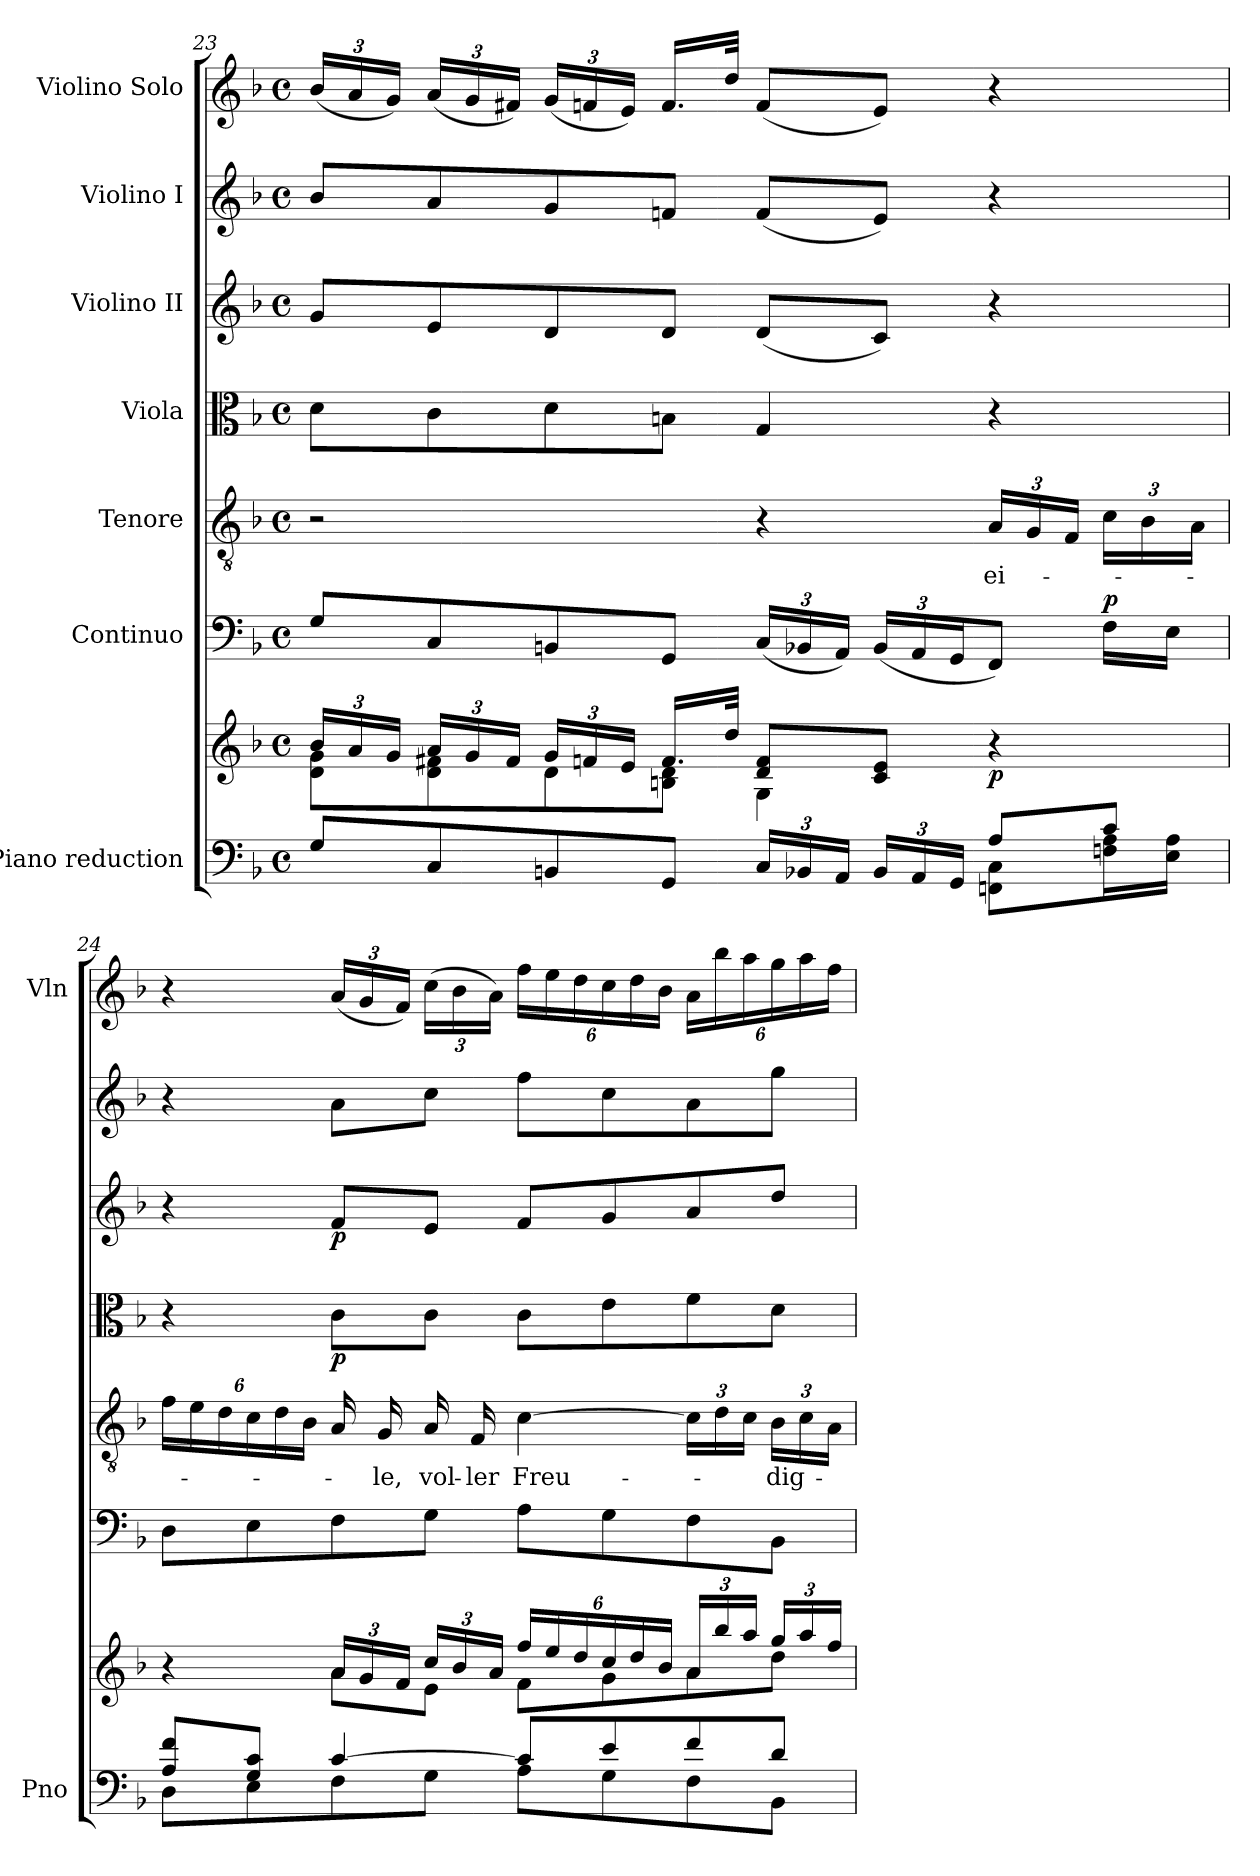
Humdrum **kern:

**kern	**kern	**dynam	**kern	**dynam	**kern	**text	**kern	**dynam	**kern	**dynam	**kern	**dynam	**kern
*part7	*part7	*part7	*part6	*part6	*part5	*part5	*part4	*part4	*part3	*part3	*part2	*part2	*part1
*staff8	*staff7	*staff7/8	*staff6	*staff6	*staff5	*staff5	*staff4	*staff4	*staff3	*staff3	*staff2	*staff2	*staff1
*I"Piano reduction	*	*	*I"Continuo	*	*I"Tenore	*	*I"Viola	*	*I"Violino II	*	*I"Violino I	*	*I"Violino Solo
*I'Pno	*	*	*	*	*	*	*	*	*	*	*	*	*I'Vln
!!LO:PB:g=z
*clefF4	*clefG2	*	*clefF4	*	*clefGv2	*	*clefC3	*	*clefG2	*	*clefG2	*	*clefG2
*k[b-]	*k[b-]	*	*k[b-]	*	*k[b-]	*	*k[b-]	*	*k[b-]	*	*k[b-]	*	*k[b-]
*M4/4	*M4/4	*	*M4/4	*	*M4/4	*	*M4/4	*	*M4/4	*	*M4/4	*	*M4/4
*met(c)	*met(c)	*	*met(c)	*	*met(c)	*	*met(c)	*	*met(c)	*	*met(c)	*	*met(c)
=23	=23	=23	=23	=23	=23	=23	=23	=23	=23	=23	=23	=23	=23
*^	*	*	*	*	*	*	*	*	*	*	*	*	*
*	*	*Xbrackettup	*	*	*	*	*	*	*	*	*	*	*	*Xbrackettup
*	*	*^	*	*	*	*	*	*	*	*	*	*	*	*
2.ryy	8G/L	24b-/LL	8d\ 8g\L	.	8G/L	.	2r	.	8d\L	.	8g/L	.	8b-/L	.	(24b-/LL
.	.	24a/	.	.	.	.	.	.	.	.	.	.	.	.	24a/
.	.	24g/JJ	.	.	.	.	.	.	.	.	.	.	.	.	24g/JJ)
.	8C/	24a/LL	8d\ 8f#X\	.	8C/	.	.	.	8c\	.	8e/	.	8a/	.	(24a/LL
.	.	24g/	.	.	.	.	.	.	.	.	.	.	.	.	24g/
.	.	24f#/JJ	.	.	.	.	.	.	.	.	.	.	.	.	24f#X/JJ)
.	8BBn/	24g/LL	8d\	.	8BBn/	.	.	.	8d\	.	8d/	.	8g/	.	(24g/LL
.	.	24fn/	.	.	.	.	.	.	.	.	.	.	.	.	24fn/
.	.	24e/JJ	.	.	.	.	.	.	.	.	.	.	.	.	24e/JJ)
.	8GG/J	16.f/LL	8Bn\ 8d\J	.	8GG/J	.	.	.	8Bn\J	.	8d/J	.	8fn/J	.	16.f/LL
.	.	32dd/JJk	.	.	.	.	.	.	.	.	.	.	.	.	32dd/JJk
*	*Xbrackettup	*	*	*	*Xbrackettup	*	*	*	*	*	*	*	*	*	*
.	24C/LL	8d/ 8f/L	4G\	.	(24C/LL	.	4r	.	4G/	.	(8d/L	.	(8f/L	.	(8f/L
.	24BB-X/	.	.	.	24BB-X/	.	.	.	.	.	.	.	.	.	.
.	24AA/JJ	.	.	.	24AA/JJ)	.	.	.	.	.	.	.	.	.	.
.	24BB-/LL	8c/ 8e/J	.	.	(24BB-/LL	.	.	.	.	.	8c/J)	.	8e/J)	.	8e/J)
.	24AA/	.	.	.	24AA/	.	.	.	.	.	.	.	.	.	.
.	24GG/JJ	.	.	.	24GG/J	.	.	.	.	.	.	.	.	.	.
*	*	*	*	*	*	*	*Xbrackettup	*	*	*	*	*	*	*	*
!	!	!	!	!LO:DY:b	!	!	!	!LO:LY:b	!	!	!	!	!	!	!
8A/L	8FFn\ 8C\L	4r	4ryy	p	8FF/J)	.	24A/LL	ei-	4r	.	4r	.	4r	.	4r
.	.	.	.	.	.	.	24G/	.	.	.	.	.	.	.	.
.	.	.	.	.	.	.	24F/JJ	.	.	.	.	.	.	.	.
!	!	!	!	!	!	!LO:DY:a	!	!	!	!	!	!	!	!	!
8c/J	16Fn\ 16A\L	.	.	.	16F\LL	p	24c\LL	.	.	.	.	.	.	.	.
.	.	.	.	.	.	.	24B-\	.	.	.	.	.	.	.	.
.	16E\ 16A\JJ	.	.	.	16E\JJ	.	.	.	.	.	.	.	.	.	.
.	.	.	.	.	.	.	24A\JJ	.	.	.	.	.	.	.	.
=24	=24	=24	=24	=24	=24	=24	=24	=24	=24	=24	=24	=24	=24	=24	=24
*	*	*	*	*	*	*	*brackettup	*	*	*	*	*	*	*	*
8A/ 8f/L	8D\L	4r	4ryy	.	8D\L	.	24f\LL	.	4r	.	4r	.	4r	.	4r
.	.	.	.	.	.	.	24e\	.	.	.	.	.	.	.	.
.	.	.	.	.	.	.	24d\	.	.	.	.	.	.	.	.
8G/ 8c/J	8E\	.	.	.	8E\	.	24c\	.	.	.	.	.	.	.	.
.	.	.	.	.	.	.	24d\	.	.	.	.	.	.	.	.
.	.	.	.	.	.	.	24B-\JJ	.	.	.	.	.	.	.	.
!	!	!	!	!	!	!	!	!	!	!LO:DY:b	!	!LO:DY:b	!	!LO:DY:b	!
!	!	!	!	!	!	!	!	!	!	!	!	!	!	!LO:DY:n=1:b	!
!	!	!	!	!	!	!	!	!	!	!	!	!	!	!LO:DY:n=2:b	!
[4c/	8F\	24a/LL	8a\L	.	8F\	.	16A/	.	8c\L	p	8f/L	p	8a\L	other-dynamics p other-dynamics	(24a/LL
.	.	24g/	.	.	.	.	.	.	.	.	.	.	.	.	24g/
!	!	!	!	!	!	!	!	!LO:LY:b	!	!	!	!	!	!	!
.	.	.	.	.	.	.	16G/	-le,	.	.	.	.	.	.	.
.	.	24f/JJ	.	.	.	.	.	.	.	.	.	.	.	.	24f/JJ)
!	!	!	!	!	!	!	!	!LO:LY:b	!	!	!	!	!	!	!
.	8G\J	24cc/LL	8e\J	.	8G\J	.	16A/	vol-	8c\J	.	8e/J	.	8cc\J	.	(24cc\LL
.	.	24b-/	.	.	.	.	.	.	.	.	.	.	.	.	24b-\
!	!	!	!	!	!	!	!	!LO:LY:b	!	!	!	!	!	!	!
.	.	.	.	.	.	.	16F/	-ler	.	.	.	.	.	.	.
.	.	24a/JJ	.	.	.	.	.	.	.	.	.	.	.	.	24a\JJ)
*	*	*brackettup	*	*	*	*	*	*	*	*	*	*	*	*	*
!	!	!	!	!	!	!	!	!LO:LY:b	!	!	!	!	!	!	!
*	*	*	*	*	*	*	*	*	*	*	*	*	*	*	*brackettup
8c/L]	8A\L	24ff/LL	8f\L	.	8A\L	.	[4c\	Freu-	8c\L	.	8f/L	.	8ff\L	.	24ff\LL
.	.	24ee/	.	.	.	.	.	.	.	.	.	.	.	.	24ee\
.	.	24dd/	.	.	.	.	.	.	.	.	.	.	.	.	24dd\
8e/	8G\	24cc/	8g\	.	8G\	.	.	.	8e\	.	8g/	.	8cc\	.	24cc\
.	.	24dd/	.	.	.	.	.	.	.	.	.	.	.	.	24dd\
.	.	24b-/JJ	.	.	.	.	.	.	.	.	.	.	.	.	24b-\JJ
*	*	*Xbrackettup	*	*	*	*	*Xbrackettup	*	*	*	*	*	*	*	*
8f/	8F\	24a/LL	8a\	.	8F\	.	24c\LL]	.	8f\	.	8a/	.	8a\	.	24a\LL
.	.	24bb-/	.	.	.	.	24d\	.	.	.	.	.	.	.	24bb-\
.	.	24aa/JJ	.	.	.	.	24c\JJ	.	.	.	.	.	.	.	24aa\
!	!	!	!	!	!	!	!	!LO:LY:b	!	!	!	!	!	!	!
8d/J	8BB-\J	24gg/LL	8dd\J	.	8BB-\J	.	24B-\LL	dig-	8d\J	.	8dd/J	.	8gg\J	.	24gg\
.	.	24aa/	.	.	.	.	24c\	.	.	.	.	.	.	.	24aa\
.	.	24ff/JJ	.	.	.	.	24A\JJ	.	.	.	.	.	.	.	24ff\JJ
*v	*v	*	*	*	*	*	*	*	*	*	*	*	*	*	*
*	*v	*v	*	*	*	*	*	*	*	*	*	*	*	*
=	=	=	=	=	=	=	=	=	=	=	=	=	=
*-	*-	*-	*-	*-	*-	*-	*-	*-	*-	*-	*-	*-	*-
